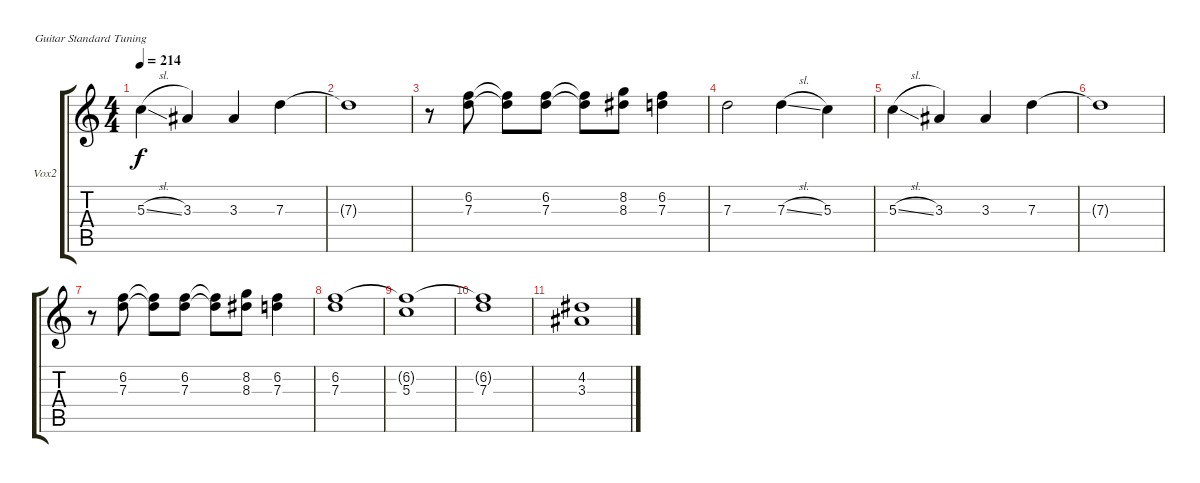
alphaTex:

\defaultSystemsLayout 4
\bracketExtendMode groupsimilarinstruments
\firstSystemTrackNameOrientation horizontal
\otherSystemsTrackNameOrientation horizontal
\track ("Zach - Vocals" "Vox2") {instrument distortionguitar}
\staff {score tabs}
\tuning (E4 B3 G3 D3 A2 E2)
\ts (4 4)
\tempo 214
\clef g2
\ks c
5.3{sl}.4{dy f} 3.3.4 3.3.4 7.3.4 |
7.3{t}.1 |
r.8 (7.3 6.2).8 (7.3{t} 6.2{t}).8 (7.3 6.2).8 (7.3{t} 6.2{t}).8 (8.3 8.2).8 (7.3 6.2).4 |
7.3.2 7.3{sl}.4 5.3.4 |
5.3{sl}.4 3.3.4 3.3.4 7.3.4 |
7.3{t}.1 |
r.8 (7.3 6.2).8 (7.3{t} 6.2{t}).8 (7.3 6.2).8 (7.3{t} 6.2{t}).8 (8.3 8.2).8 (7.3 6.2).4 |
(7.3 6.2).1 |
(5.3 6.2{t}).1 |
(7.3 6.2{t}).1 |
(3.3 4.2).1
